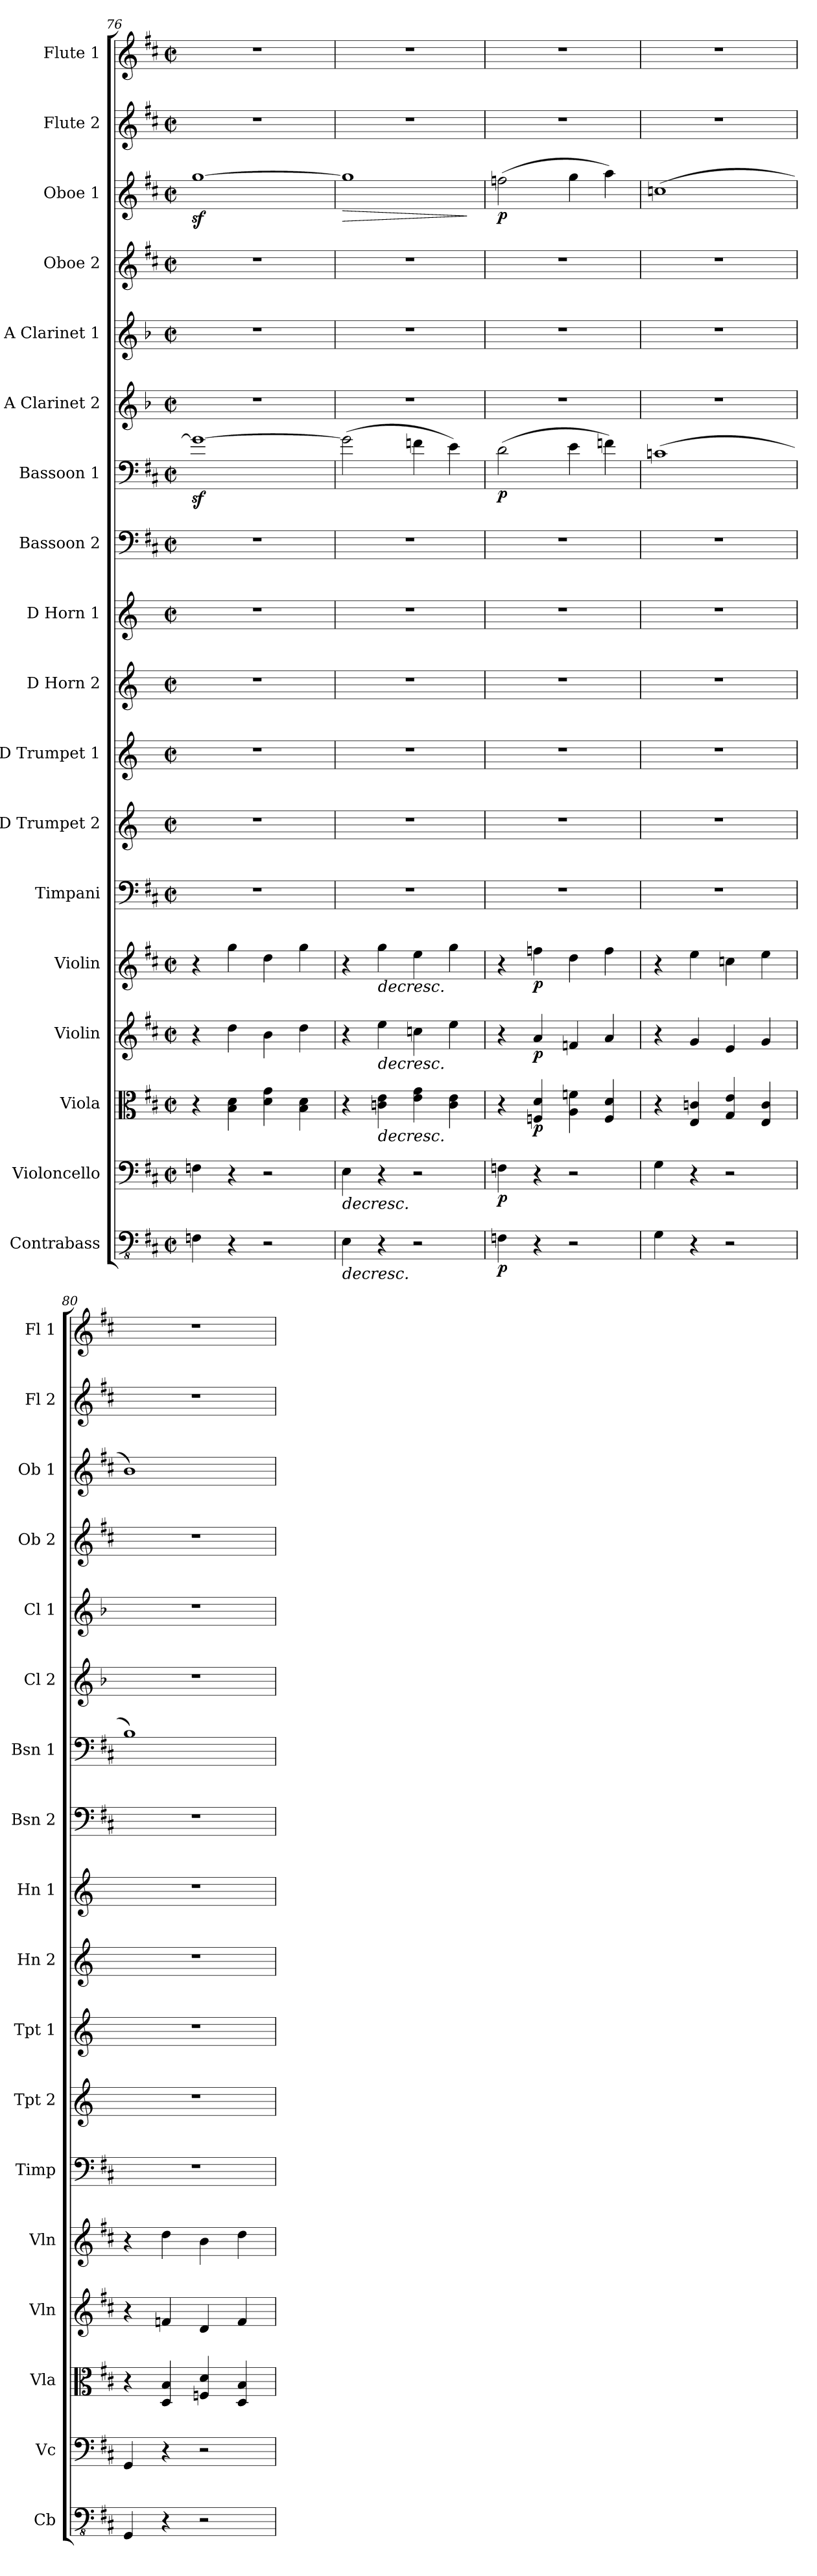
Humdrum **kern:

**kern	**dynam	**kern	**dynam	**kern	**dynam	**kern	**dynam	**kern	**dynam	**kern	**kern	**kern	**kern	**kern	**kern	**kern	**dynam	**kern	**kern	**kern	**kern	**dynam	**kern	**kern
*part18	*part18	*part17	*part17	*part16	*part16	*part15	*part15	*part14	*part14	*part13	*part12	*part11	*part10	*part9	*part8	*part7	*part7	*part6	*part5	*part4	*part3	*part3	*part2	*part1
*staff18	*staff18	*staff17	*staff17	*staff16	*staff16	*staff15	*staff15	*staff14	*staff14	*staff13	*staff12	*staff11	*staff10	*staff9	*staff8	*staff7	*staff7	*staff6	*staff5	*staff4	*staff3	*staff3	*staff2	*staff1
*I"Contrabass	*	*I"Violoncello	*	*I"Viola	*	*I"Violin	*	*I"Violin	*	*I"Timpani	*I"D Trumpet 2	*I"D Trumpet 1	*I"D Horn 2	*I"D Horn 1	*I"Bassoon 2	*I"Bassoon 1	*	*I"A Clarinet 2	*I"A Clarinet 1	*I"Oboe 2	*I"Oboe 1	*	*I"Flute 2	*I"Flute 1
*I'Cb	*	*I'Vc	*	*I'Vla	*	*I'Vln	*	*I'Vln	*	*I'Timp	*I'Tpt 2	*I'Tpt 1	*I'Hn 2	*I'Hn 1	*I'Bsn 2	*I'Bsn 1	*	*I'Cl 2	*I'Cl 1	*I'Ob 2	*I'Ob 1	*	*I'Fl 2	*I'Fl 1
*clefFv4	*	*clefF4	*	*clefC3	*	*clefG2	*	*clefG2	*	*clefF4	*clefG2	*clefG2	*clefG2	*clefG2	*clefF4	*clefF4	*	*clefG2	*clefG2	*clefG2	*clefG2	*	*clefG2	*clefG2
*	*	*	*	*	*	*	*	*	*	*	*ITrd-1c-2	*ITrd-1c-2	*ITrd6c10	*ITrd6c10	*	*	*	*ITrd2c3	*ITrd2c3	*	*	*	*	*
*k[f#c#]	*	*k[f#c#]	*	*k[f#c#]	*	*k[f#c#]	*	*k[f#c#]	*	*k[f#c#]	*k[f#c#]	*k[f#c#]	*k[f#c#]	*k[f#c#]	*k[f#c#]	*k[f#c#]	*	*k[f#c#]	*k[f#c#]	*k[f#c#]	*k[f#c#]	*	*k[f#c#]	*k[f#c#]
*M2/2	*	*M2/2	*	*M2/2	*	*M2/2	*	*M2/2	*	*M2/2	*M2/2	*M2/2	*M2/2	*M2/2	*M2/2	*M2/2	*	*M2/2	*M2/2	*M2/2	*M2/2	*	*M2/2	*M2/2
*met(c|)	*	*met(c|)	*	*met(c|)	*	*met(c|)	*	*met(c|)	*	*met(c|)	*met(c|)	*met(c|)	*met(c|)	*met(c|)	*met(c|)	*met(c|)	*	*met(c|)	*met(c|)	*met(c|)	*met(c|)	*	*met(c|)	*met(c|)
=76	=76	=76	=76	=76	=76	=76	=76	=76	=76	=76	=76	=76	=76	=76	=76	=76	=76	=76	=76	=76	=76	=76	=76	=76
4FFn\	.	4Fn\	.	4r	.	4r	.	4r	.	1r	1r	1r	1r	1r	1r	1gz<_	.	1r	1r	1r	[1ggz<	.	1r	1r
4r	.	4r	.	4B\ 4d\	.	4dd\	.	4gg\	.	.	.	.	.	.	.	.	.	.	.	.	.	.	.	.
2r	.	2r	.	4d\ 4g\	.	4b\	.	4dd\	.	.	.	.	.	.	.	.	.	.	.	.	.	.	.	.
.	.	.	.	4B\ 4d\	.	4dd\	.	4gg\	.	.	.	.	.	.	.	.	.	.	.	.	.	.	.	.
=77	=77	=77	=77	=77	=77	=77	=77	=77	=77	=77	=77	=77	=77	=77	=77	=77	=77	=77	=77	=77	=77	=77	=77	=77
!	!	!LO:TX:b:i:t=decresc.	!	!	!	!	!	!	!	!	!	!	!	!	!	!	!	!	!	!	!	!	!	!
!LO:TX:b:i:t=decresc.	!	!	!	!	!	!	!	!	!	!	!	!	!	!	!	!	!	!	!	!	!	!	!	!
!	!	!	!	!	!	!	!	!	!	!	!	!	!	!	!	!	!	!	!	!	!	!LO:HP:b	!	!
4EE\	.	4E\	.	4r	.	4r	.	4r	.	1r	1r	1r	1r	1r	1r	(>2g\]	.	1r	1r	1r	1gg]	>	1r	1r
!	!	!	!	!	!	!	!	!LO:TX:b:i:t=decresc.	!	!	!	!	!	!	!	!	!	!	!	!	!	!	!	!
!	!	!	!	!	!	!LO:TX:b:i:t=decresc.	!	!	!	!	!	!	!	!	!	!	!	!	!	!	!	!	!	!
!	!	!	!	!LO:TX:b:i:t=decresc.	!	!	!	!	!	!	!	!	!	!	!	!	!	!	!	!	!	!	!	!
4r	.	4r	.	4cn\ 4e\	.	4ee\	.	4gg\	.	.	.	.	.	.	.	.	.	.	.	.	.	.	.	.
2r	.	2r	.	4e\ 4g\	.	4ccn\	.	4ee\	.	.	.	.	.	.	.	4fn\	.	.	.	.	.	.	.	.
.	.	.	.	4c\ 4e\	.	4ee\	.	4gg\	.	.	.	.	.	.	.	4e\)	.	.	.	.	.	.	.	.
.	.	.	.	.	.	.	.	.	.	.	.	.	.	.	.	.	.	.	.	.	.	]	.	.
=78	=78	=78	=78	=78	=78	=78	=78	=78	=78	=78	=78	=78	=78	=78	=78	=78	=78	=78	=78	=78	=78	=78	=78	=78
!	!LO:DY:b	!	!LO:DY:b	!	!	!	!	!	!	!	!	!	!	!	!	!	!LO:DY:b	!	!	!	!	!LO:DY:b	!	!
4FFn\	p	4Fn\	p	4r	.	4r	.	4r	.	1r	1r	1r	1r	1r	1r	(>2d\	p	1r	1r	1r	(>2ffn\	p	1r	1r
!	!	!	!	!	!LO:DY:b	!	!LO:DY:b	!	!LO:DY:b	!	!	!	!	!	!	!	!	!	!	!	!	!	!	!
4r	.	4r	.	4Fn/ 4d/	p	4a/	p	4ffn\	p	.	.	.	.	.	.	.	.	.	.	.	.	.	.	.
2r	.	2r	.	4A\ 4fn\	.	4fn/	.	4dd\	.	.	.	.	.	.	.	4e\	.	.	.	.	4gg\	.	.	.
.	.	.	.	4F/ 4d/	.	4a/	.	4ff\	.	.	.	.	.	.	.	4fn\)	.	.	.	.	4aa\)	.	.	.
=79	=79	=79	=79	=79	=79	=79	=79	=79	=79	=79	=79	=79	=79	=79	=79	=79	=79	=79	=79	=79	=79	=79	=79	=79
4GG\	.	4G\	.	4r	.	4r	.	4r	.	1r	1r	1r	1r	1r	1r	(>1cn	.	1r	1r	1r	(>1ccn	.	1r	1r
4r	.	4r	.	4E/ 4cn/	.	4g/	.	4ee\	.	.	.	.	.	.	.	.	.	.	.	.	.	.	.	.
2r	.	2r	.	4G/ 4e/	.	4e/	.	4ccn\	.	.	.	.	.	.	.	.	.	.	.	.	.	.	.	.
.	.	.	.	4E/ 4c/	.	4g/	.	4ee\	.	.	.	.	.	.	.	.	.	.	.	.	.	.	.	.
=80	=80	=80	=80	=80	=80	=80	=80	=80	=80	=80	=80	=80	=80	=80	=80	=80	=80	=80	=80	=80	=80	=80	=80	=80
4GGG/	.	4GG/	.	4r	.	4r	.	4r	.	1r	1r	1r	1r	1r	1r	1B)	.	1r	1r	1r	1b)	.	1r	1r
4r	.	4r	.	4D/ 4B/	.	4fn/	.	4dd\	.	.	.	.	.	.	.	.	.	.	.	.	.	.	.	.
2r	.	2r	.	4Fn/ 4d/	.	4d/	.	4b\	.	.	.	.	.	.	.	.	.	.	.	.	.	.	.	.
.	.	.	.	4D/ 4B/	.	4f/	.	4dd\	.	.	.	.	.	.	.	.	.	.	.	.	.	.	.	.
=	=	=	=	=	=	=	=	=	=	=	=	=	=	=	=	=	=	=	=	=	=	=	=	=
*-	*-	*-	*-	*-	*-	*-	*-	*-	*-	*-	*-	*-	*-	*-	*-	*-	*-	*-	*-	*-	*-	*-	*-	*-
